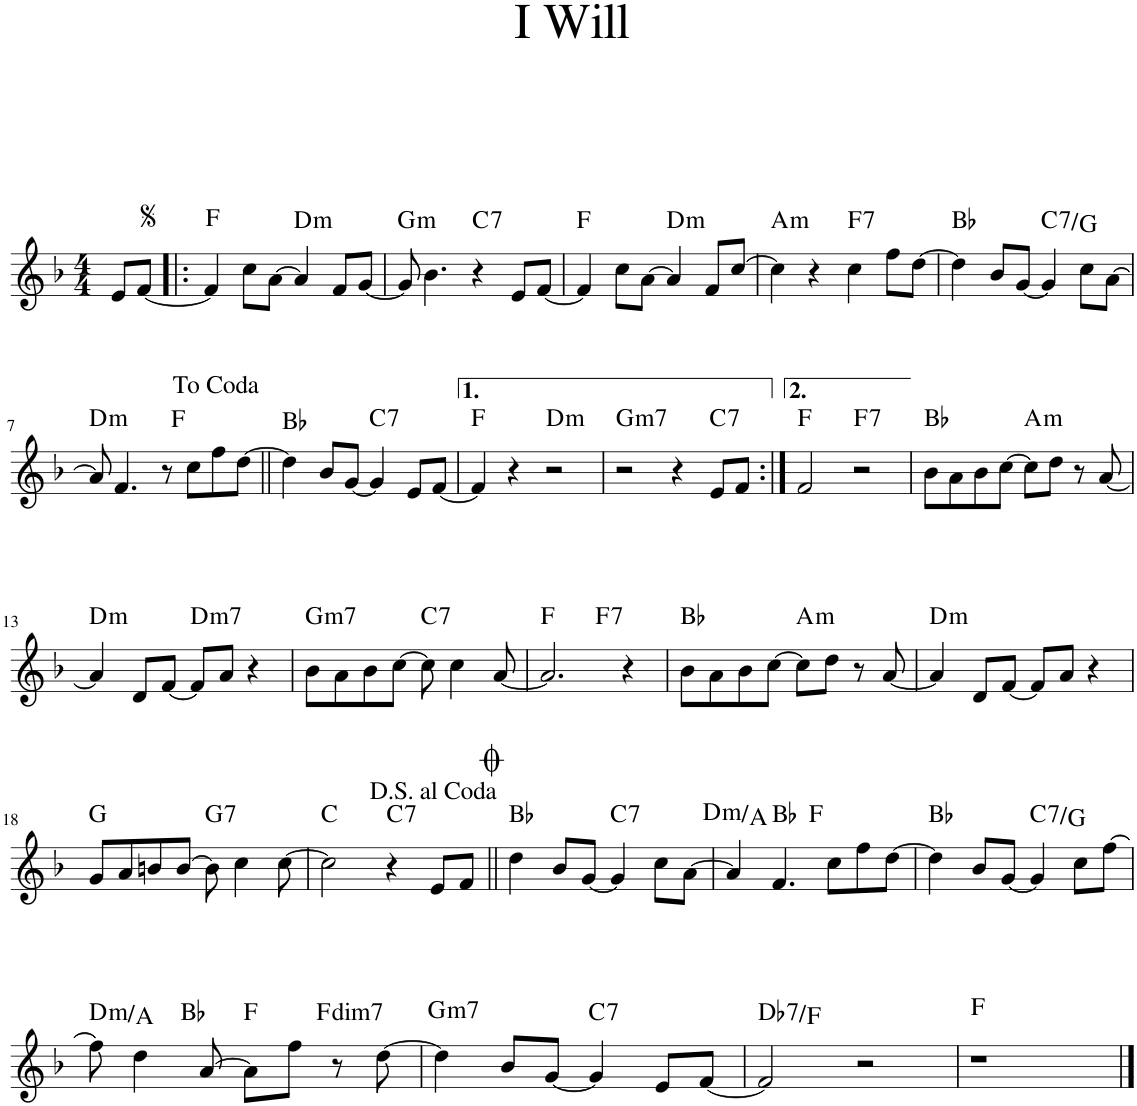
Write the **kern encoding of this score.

**kern	**harte
*part1	*part1
*staff1	*
*I"Piano	*
*I'Pno.	*
*clefG2	*
*k[b-]	*
*M4/4	*
=1	=1
8e/L	.
[8f/J	.
=2!|:	=2!|:
4f/]	F:maj
8cc\L	.
[8a\J	.
!	!LO:H:kt=m
4a/]	D:min
8f/L	.
[8g/J	.
=3	=3
!	!LO:H:kt=m
8g/]	G:min
4.b-\	.
!	!LO:H:kt=7
4r	C:7
8e/L	.
[8f/J	.
=4	=4
4f/]	F:maj
8cc\L	.
[8a\J	.
!	!LO:H:kt=m
4a/]	D:min
8f/L	.
[8cc/J	.
=5	=5
!	!LO:H:kt=m
4cc\]	A:min
4r	.
!	!LO:H:kt=7
4cc\	F:7
8ff\L	.
[8dd\J	.
=6	=6
4dd\]	Bb:maj
8b-/L	.
[8g/J	.
!	!LO:H:kt=7
4g/]	C:7/5
8cc\L	.
[8a\J	.
!!LO:LB:g=z
=7	=7
!	!LO:H:kt=m
8a/]	D:min
4.f/	.
8r	F:maj
8cc\L	.
8ff\	.
[8dd\J	.
=8||	=8||
4dd\]	Bb:maj
8b-/L	.
[8g/J	.
!	!LO:H:kt=7
4g/]	C:7
8e/L	.
[8f/J	.
=9	=9
4f/]	F:maj
4r	.
!	!LO:H:kt=m
2r	D:min
=10	=10
!	!LO:H:kt=m7
2r	G:min7
4r	.
!	!LO:H:kt=7
8e/L	C:7
8f/J	.
=11:|!	=11:|!
2f/	F:maj
!	!LO:H:kt=7
2r	F:7
=12	=12
8b-\L	Bb:maj
8a\	.
8b-\	.
[8cc\J	.
!	!LO:H:kt=m
8cc\L]	A:min
8dd\J	.
8r	.
[8a/	.
!!LO:LB:g=z
=13	=13
!	!LO:H:kt=m
4a/]	D:min
8d/L	.
[8f/J	.
!	!LO:H:kt=m7
8f/L]	D:min7
8a/J	.
4r	.
=14	=14
!	!LO:H:kt=m7
8b-\L	G:min7
8a\	.
8b-\	.
[8cc\J	.
!	!LO:H:kt=7
8cc\]	C:7
4cc\	.
[8a/	.
=15	=15
*^	*
2.a/]	2ryy	F:maj
!	!	!LO:H:kt=7
.	2ryy	F:7
4r	.	.
*v	*v	*
=16	=16
8b-\L	Bb:maj
8a\	.
8b-\	.
[8cc\J	.
!	!LO:H:kt=m
8cc\L]	A:min
8dd\J	.
8r	.
[8a/	.
=17	=17
!	!LO:H:kt=m
4a/]	D:min
8d/L	.
[8f/J	.
8f/L]	.
8a/J	.
4r	.
!!LO:LB:g=z
=18	=18
8g/L	G:maj
8a/	.
8bn/	.
[8b/J	.
!	!LO:H:kt=7
8b\]	G:7
4cc\	.
[8cc\	.
=19	=19
2cc\]	C:maj
!	!LO:H:kt=7
4r	C:7
8e/L	.
8f/J	.
=20||	=20||
4dd\	Bb:maj
8b-/L	.
[8g/J	.
!	!LO:H:kt=7
4g/]	C:7
8cc\L	.
[8a\J	.
=21	=21
!	!LO:H:kt=m
*^	*
4a/]	2ryy	D:min/5
4.f/	.	Bb:maj
.	2ryy	F:maj
8cc\L	.	.
8ff\	.	.
[8dd\J	.	.
*v	*v	*
=22	=22
4dd\]	Bb:maj
8b-/L	.
[8g/J	.
!	!LO:H:kt=7
4g/]	C:7/5
8cc\L	.
[8ff\J	.
!!LO:LB:g=z
=23	=23
!	!LO:H:kt=m
*^	*
8ff\]	4ryy	D:min/5
4dd\	.	.
.	2.ryy	Bb:maj
[8a/	.	.
8a\L]	.	F:maj
8ff\J	.	.
!	!	!LO:H:kt=dim7
8r	.	F:dim7
[8dd\	.	.
=24	=24	=24
!	!	!LO:H:kt=m7
*v	*v	*
4dd\]	G:min7
8b-/L	.
[8g/J	.
!	!LO:H:kt=7
4g/]	C:7
8e/L	.
[8f/J	.
=25	=25
!	!LO:H:kt=7
2f/]	Db:7/3
2r	.
=26	=26
1r	F:maj
==	==
*-	*-
